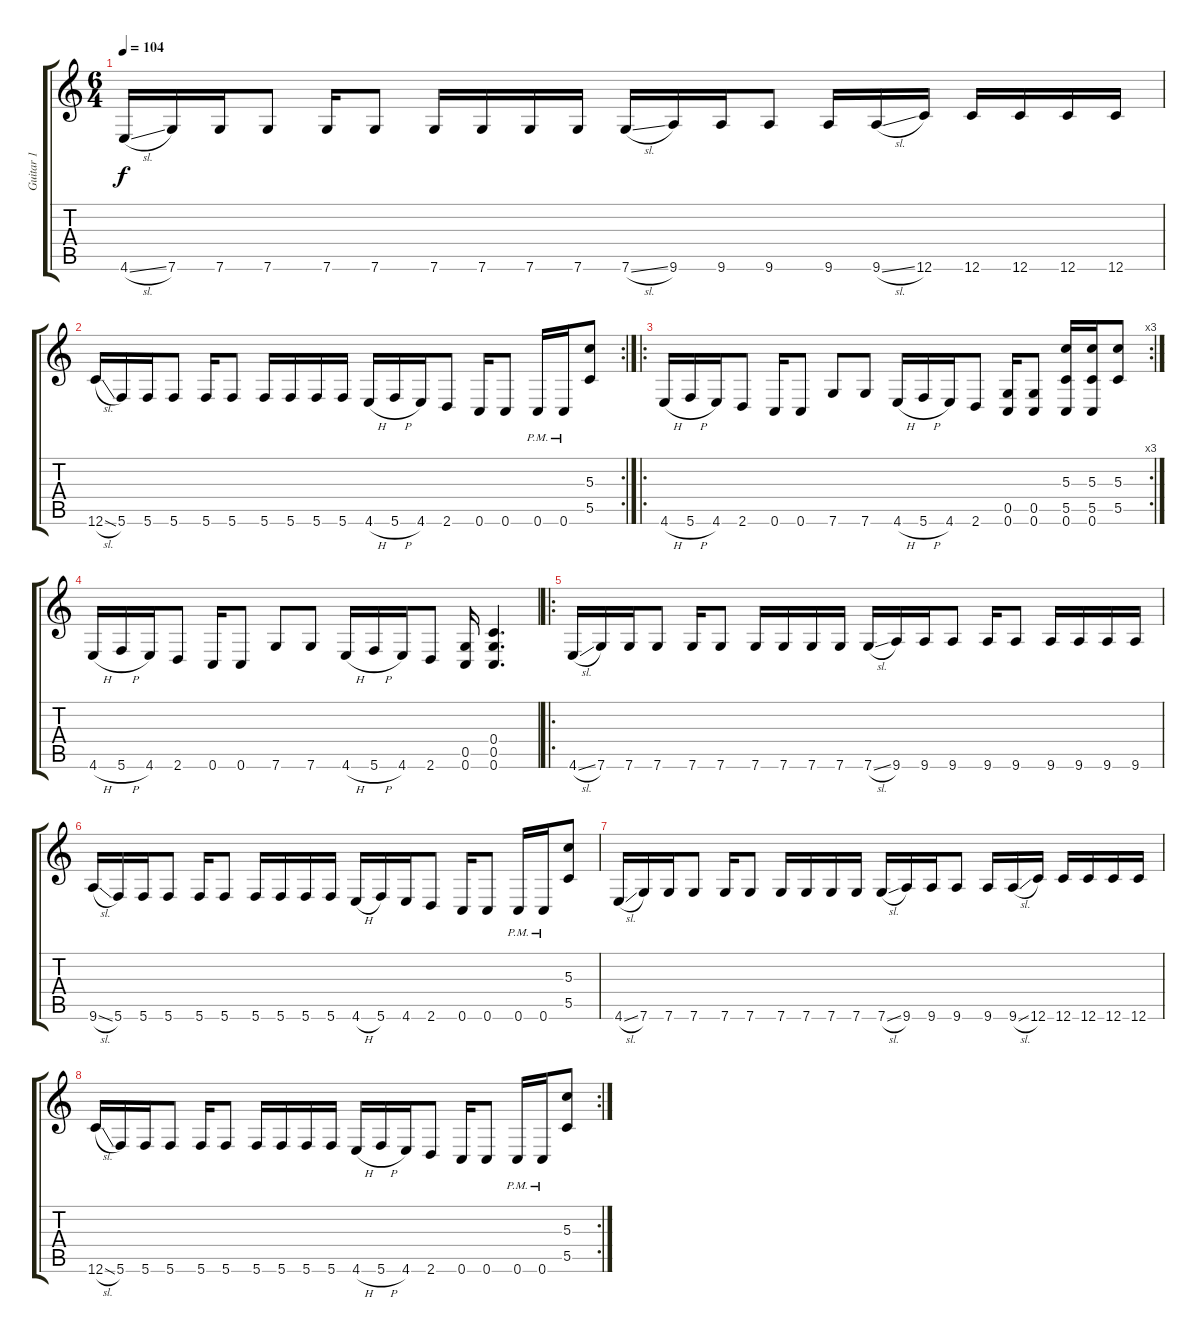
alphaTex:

\track ("Guitar 1" "Guitar 1") {instrument distortionguitar}
\staff {score tabs}
\tuning (E4 C4 G3 C3 G2 C2) {hide}
\ts (6 4)
\tempo 104
\clef g2
\ks c
4.6{sl}.16{dy f} 7.6.16 7.6.16 7.6.8 7.6.16 7.6.8 7.6.16 7.6.16 7.6.16 7.6.16 7.6{sl}.16 9.6.16 9.6.16 9.6.8 9.6.16 9.6{sl}.16 12.6.16 12.6.16 12.6.16 12.6.16 12.6.16 |
\rc 2
12.6{sl}.16 5.6.16 5.6.16 5.6.8 5.6.16 5.6.8 5.6.16 5.6.16 5.6.16 5.6.16 4.6{h}.16 5.6{h}.16 4.6.16 2.6.8 0.6.16 0.6.8 0.6{pm}.16 0.6{pm}.16 (5.3 5.5).8 |
\ro
\rc 3
4.6{h}.16 5.6{h}.16 4.6.16 2.6.8 0.6.16 0.6.8 7.6.8 7.6.8 4.6{h}.16 5.6{h}.16 4.6.16 2.6.8 (0.5 0.6).16 (0.5 0.6).8 (5.3 5.5 0.6).16 (5.3 5.5 0.6).16 (5.3 5.5).8 |
4.6{h}.16 5.6{h}.16 4.6.16 2.6.8 0.6.16 0.6.8 7.6.8 7.6.8 4.6{h}.16 5.6{h}.16 4.6.16 2.6.8 (0.5 0.6).16 (0.4 0.5 0.6).4{d} |
\ro
4.6{sl}.16 7.6.16 7.6.16 7.6.8 7.6.16 7.6.8 7.6.16 7.6.16 7.6.16 7.6.16 7.6{sl}.16 9.6.16 9.6.16 9.6.8 9.6.16 9.6.8 9.6.16 9.6.16 9.6.16 9.6.16 |
9.6{sl}.16 5.6.16 5.6.16 5.6.8 5.6.16 5.6.8 5.6.16 5.6.16 5.6.16 5.6.16 4.6{h}.16 5.6.16 4.6.16 2.6.8 0.6.16 0.6.8 0.6{pm}.16 0.6{pm}.16 (5.3 5.5).8 |
4.6{sl}.16 7.6.16 7.6.16 7.6.8 7.6.16 7.6.8 7.6.16 7.6.16 7.6.16 7.6.16 7.6{sl}.16 9.6.16 9.6.16 9.6.8 9.6.16 9.6{sl}.16 12.6.16 12.6.16 12.6.16 12.6.16 12.6.16 |
\rc 2
12.6{sl}.16 5.6.16 5.6.16 5.6.8 5.6.16 5.6.8 5.6.16 5.6.16 5.6.16 5.6.16 4.6{h}.16 5.6{h}.16 4.6.16 2.6.8 0.6.16 0.6.8 0.6{pm}.16 0.6{pm}.16 (5.3 5.5).8
